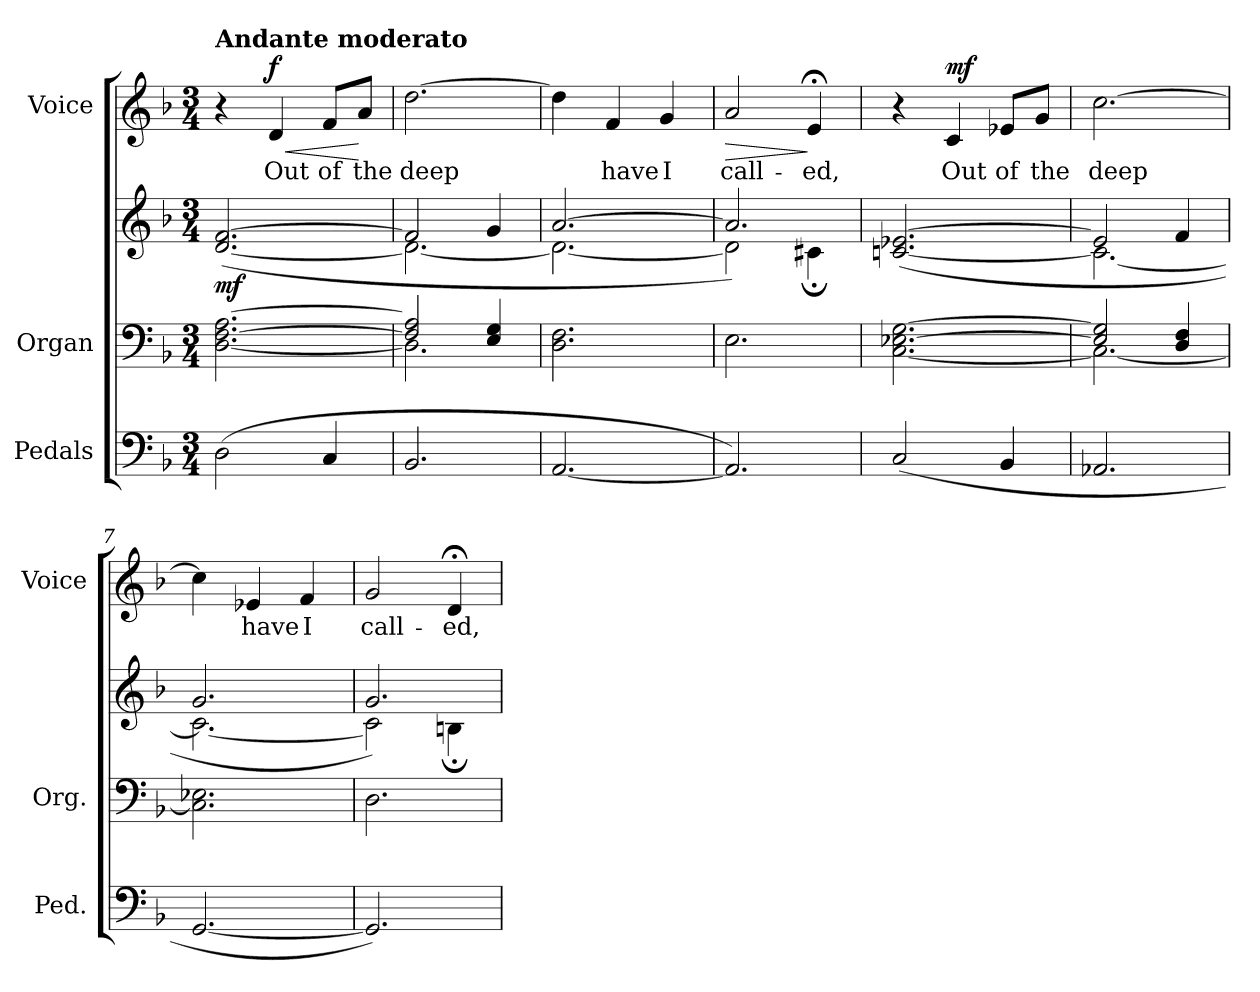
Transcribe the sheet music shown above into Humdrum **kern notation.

**kern	**kern	**kern	**dynam	**kern	**text	**dynam
*part3	*part2	*part2	*part2	*part1	*part1	*part1
*staff4	*staff3	*staff2	*staff2/3	*staff1	*staff1	*staff1
*I"Pedals	*I"Organ	*	*	*I"Voice	*	*
*I'Ped.	*I'Org.	*	*	*I'Voice	*	*
!!LO:PB:g=z
*clefF4	*clefF4	*clefG2	*	*clefG2	*	*
*k[b-]	*k[b-]	*k[b-]	*	*k[b-]	*	*
*F:	*F:	*F:	*	*F:	*	*
*M3/4	*M3/4	*M3/4	*	*M3/4	*	*
*MM80	*MM80	*MM80	*	*MM80	*	*
=1	=1	=1	=1	=1	=1	=1
!	!	!	!	!LO:TX:a:B:t=Andante moderato	!	!
(2Di\	[2.Di\ [2.Fi [2.Ai	([2.di/ [2.fi	mf	4r	.	.
!	!	!	!	!	!LO:LY:b:color=#000000	!LO:HP:b
.	.	.	.	4di/	Out	< f
!	!	!	!	!	!LO:LY:b:color=#000000	!
4Ci/	.	.	.	8fi/L	of	.
!	!	!	!	!	!LO:LY:b:color=#000000	!
.	.	.	.	8ai/J	the	[
=2	=2	=2	=2	=2	=2	=2
*	*^	*^	*	*	*	*
!	!	!	!	!	!	!	!LO:LY:b:color=#000000	!
2.BB-i/	2Fi/] 2Ai]	2.Di\]	2fi/]	2.di\_	.	[2.ddi\	deep	.
.	4Ei/ 4Gi	.	4gi/	.	.	.	.	.
*	*v	*v	*	*	*	*	*	*
=3	=3	=3	=3	=3	=3	=3	=3
[2.AAi/	2.Di\ 2.Fi	[2.ai/	2.di\_	.	4ddi\]	.	.
!	!	!	!	!	!	!LO:LY:b:color=#000000	!
.	.	.	.	.	4fi/	have	.
!	!	!	!	!	!	!LO:LY:b:color=#000000	!
.	.	.	.	.	4gi/	I	.
=4	=4	=4	=4	=4	=4	=4	=4
!	!	!	!	!	!	!LO:LY:b:color=#000000	!LO:HP:b
2.AAi/])	2.Ei\	2.ai/])	2di\]	.	2ai/	call-	>
!	!	!	!	!	!	!LO:LY:b:color=#000000	!
.	.	.	4c#X;i\	.	4e;i/	-ed,	]
*	*	*v	*v	*	*	*	*
=5	=5	=5	=5	=5	=5	=5
(2Ci/	[2.Ci\ [2.E-Xi [2.Gi	([2.cni/ [2.e-Xi	.	4r	.	.
!	!	!	!	!	!LO:LY:b:color=#000000	!
.	.	.	.	4ci/	Out	mf
!	!	!	!	!	!LO:LY:b:color=#000000	!
4BB-i/	.	.	.	8e-Xi/L	of	.
!	!	!	!	!	!LO:LY:b:color=#000000	!
.	.	.	.	8gi/J	the	.
=6	=6	=6	=6	=6	=6	=6
*	*^	*^	*	*	*	*
!	!	!	!	!	!	!	!LO:LY:b:color=#000000	!
2.AA-Xi/	2E-i/] 2Gi]	2.Ci\_	2e-i/]	2.ci\_	.	[2.cci\	deep	.
.	4Di/ 4Fi	.	4fi/	.	.	.	.	.
*	*v	*v	*	*	*	*	*	*
!!LO:LB:g=z
=7	=7	=7	=7	=7	=7	=7	=7
[2.GGi/	2.Ci\] 2.E-Xi	2.gi/	2.ci\_	.	4cci\]	.	.
!	!	!	!	!	!	!LO:LY:b:color=#000000	!
.	.	.	.	.	4e-Xi/	have	.
!	!	!	!	!	!	!LO:LY:b:color=#000000	!
.	.	.	.	.	4fi/	I	.
=8	=8	=8	=8	=8	=8	=8	=8
!	!	!	!	!	!	!LO:LY:b:color=#000000	!
2.GGi/])	2.Di\	2.gi/)	2ci\]	.	2gi/	call-	.
!	!	!	!	!	!	!LO:LY:b:color=#000000	!
.	.	.	4Bn;i\	.	4d;i/	-ed,	.
*	*	*v	*v	*	*	*	*
=	=	=	=	=	=	=
*-	*-	*-	*-	*-	*-	*-
